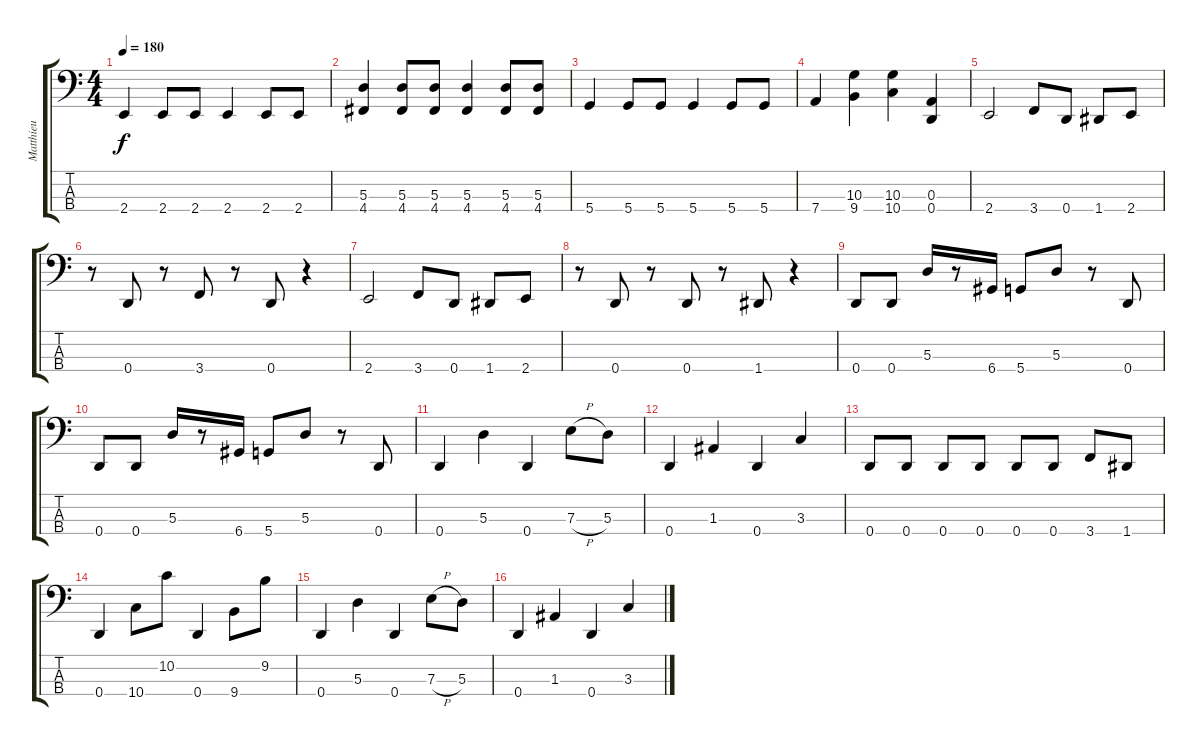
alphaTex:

\track ("Matthieu" "Matthieu") {instrument slapbass1}
\staff {score tabs}
\tuning (G2 D2 A1 D1) {hide}
\ts (4 4)
\tempo 180
\clef f4
\ks c
2.4.4{dy f} 2.4.8 2.4.8 2.4.4 2.4.8 2.4.8 |
(5.3 4.4).4 (5.3 4.4).8 (5.3 4.4).8 (5.3 4.4).4 (5.3 4.4).8 (5.3 4.4).8 |
5.4.4 5.4.8 5.4.8 5.4.4 5.4.8 5.4.8 |
7.4.4 (10.3 9.4).4 (10.3 10.4).4 (0.3 0.4).4 |
2.4.2 3.4.8 0.4.8 1.4.8 2.4.8 |
r.8 0.4.8 r.8 3.4.8 r.8 0.4.8 r.4 |
2.4.2 3.4.8 0.4.8 1.4.8 2.4.8 |
r.8 0.4.8 r.8 0.4.8 r.8 1.4.8 r.4 |
0.4.8 0.4.8 5.3.16 r.8 6.4.16 5.4.8 5.3.8 r.8 0.4.8 |
0.4.8 0.4.8 5.3.16 r.8 6.4.16 5.4.8 5.3.8 r.8 0.4.8 |
0.4.4 5.3.4 0.4.4 7.3{h}.8 5.3.8 |
0.4.4 1.3.4 0.4.4 3.3.4 |
0.4.8 0.4.8 0.4.8 0.4.8 0.4.8 0.4.8 3.4.8 1.4.8 |
0.4.4 10.4.8 10.2.8 0.4.4 9.4.8 9.2.8 |
0.4.4 5.3.4 0.4.4 7.3{h}.8 5.3.8 |
0.4.4 1.3.4 0.4.4 3.3.4
